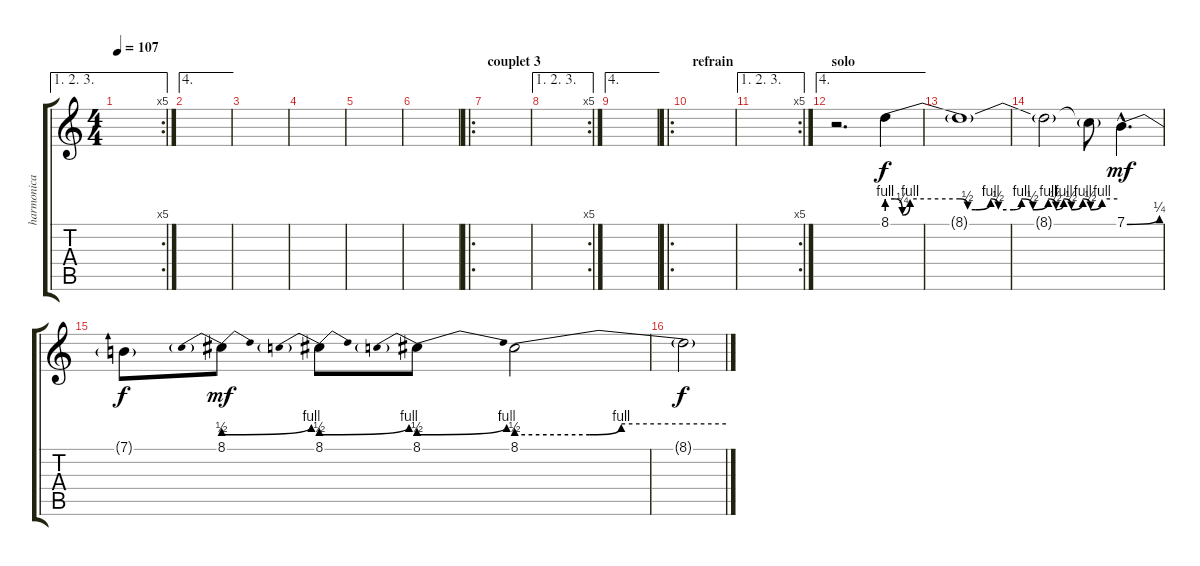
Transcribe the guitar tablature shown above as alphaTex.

\track ("harmonica" "harmonica") {instrument oboe}
\staff {score tabs}
\tuning (E4 B3 G3 D3 A2 E2) {hide}
\ae (1 2 3)
\rc 5
\ts (4 4)
\tempo 107
\clef g2
\ks c
|
\ae 4
|
|
|
|
|
\ro
\section ("" "couplet 3")
|
\ae (1 2 3)
\rc 5
|
\ae 4
|
\ro
\section ("" "refrain")
|
\ae (1 2 3)
\rc 5
|
\ae 4
\section ("" "solo")
r.2{d} 8.1{be (custom 0 4 2 4 4 1 6 4 19 4 21 2 23 2 27 4 29 2 33 2 35 4 38 2 42 4 44 2 46 4 48 2 51 4 53 2 56 4 60 4)}.4 |
8.1{t}.1{dy f} |
8.1{t}.2 8.1{t}.8 7.1{be (bend 0 0 60 1) hac}.4{d dy mf} |
7.1{t}.8{dy f} 8.1{be (prebendbend 0 2 60 4)}.8{dy mf} 8.1{be (prebendbend 0 2 60 4)}.8 8.1{be (prebendbend 0 2 60 4)}.8 8.1{be (custom 0 2 21 2 30 4 60 4)}.2{volume 7} |
8.1{t}.2{dy f}
